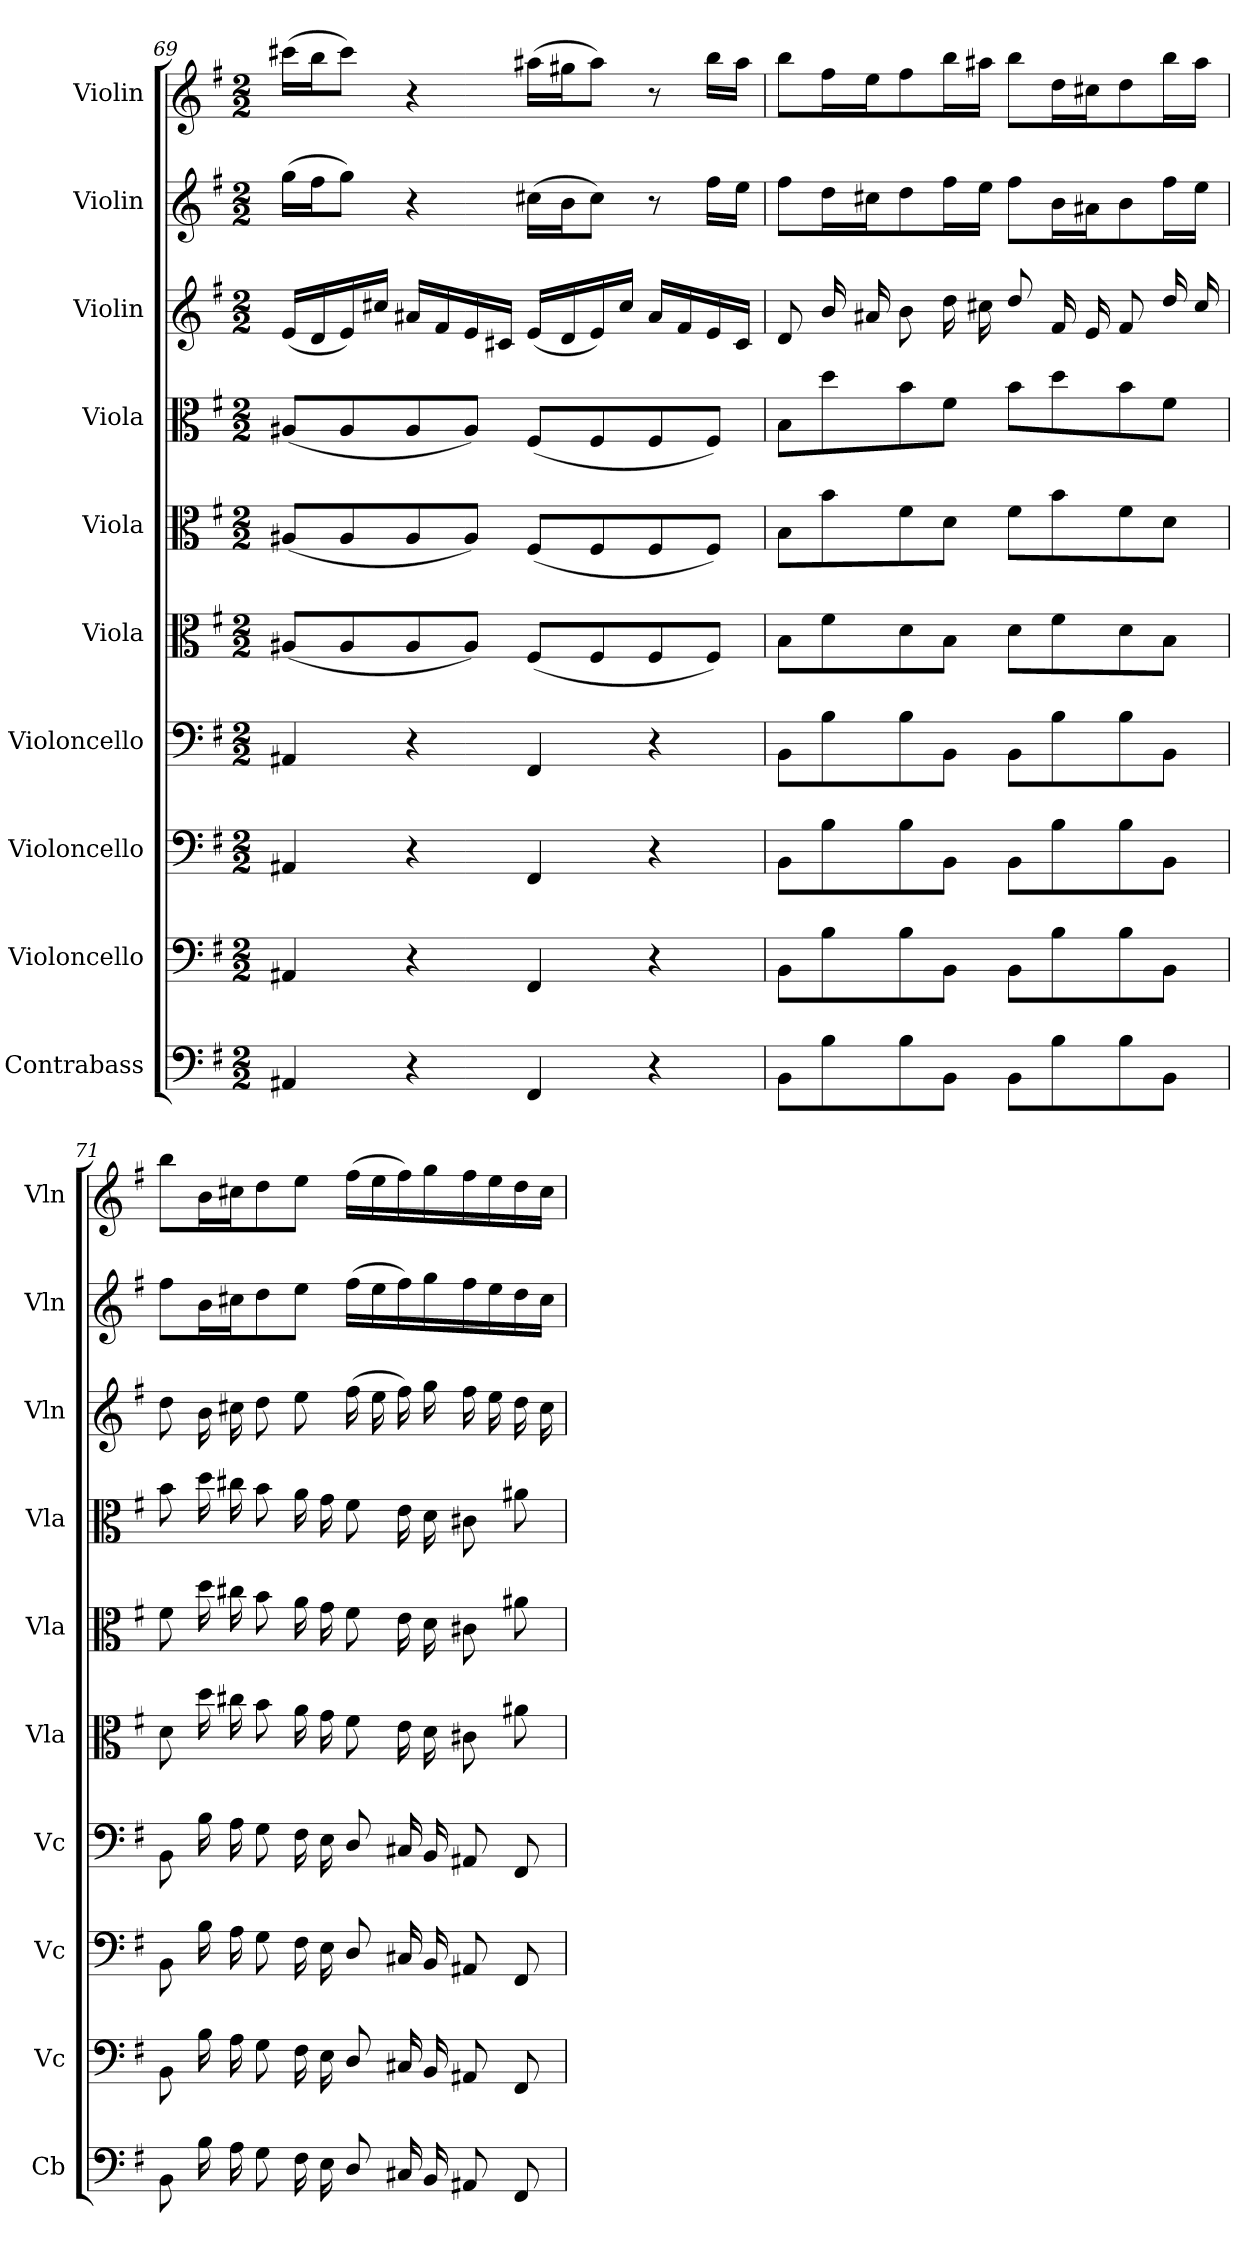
**kern	**kern	**kern	**kern	**kern	**kern	**kern	**kern	**kern	**kern
*part10	*part9	*part8	*part7	*part6	*part5	*part4	*part3	*part2	*part1
*staff10	*staff9	*staff8	*staff7	*staff6	*staff5	*staff4	*staff3	*staff2	*staff1
*I"Contrabass	*I"Violoncello	*I"Violoncello	*I"Violoncello	*I"Viola	*I"Viola	*I"Viola	*I"Violin	*I"Violin	*I"Violin
*I'Cb	*I'Vc	*I'Vc	*I'Vc	*I'Vla	*I'Vla	*I'Vla	*I'Vln	*I'Vln	*I'Vln
*clefF4	*clefF4	*clefF4	*clefF4	*clefC3	*clefC3	*clefC3	*clefG2	*clefG2	*clefG2
*k[f#]	*k[f#]	*k[f#]	*k[f#]	*k[f#]	*k[f#]	*k[f#]	*k[f#]	*k[f#]	*k[f#]
*G:	*G:	*G:	*G:	*G:	*G:	*G:	*G:	*G:	*G:
*M2/2	*M2/2	*M2/2	*M2/2	*M2/2	*M2/2	*M2/2	*M2/2	*M2/2	*M2/2
=69	=69	=69	=69	=69	=69	=69	=69	=69	=69
4AA#X/	4AA#X/	4AA#X/	4AA#X/	(8A#X/L	(8A#X/L	(8A#X/L	(16e/LL	(16gg\LL	(16ccc#X\LL
.	.	.	.	.	.	.	16d/	16ff#\J	16bb\J
.	.	.	.	8A#/	8A#/	8A#/	16e/)	8gg\J)	8ccc#\J)
.	.	.	.	.	.	.	16cc#X/JJ	.	.
4r	4r	4r	4r	8A#/	8A#/	8A#/	16a#X/LL	4r	4r
.	.	.	.	.	.	.	16f#/	.	.
.	.	.	.	8A#/J)	8A#/J)	8A#/J)	16e/	.	.
.	.	.	.	.	.	.	16c#X/JJ	.	.
4FF#/	4FF#/	4FF#/	4FF#/	(8F#/L	(8F#/L	(8F#/L	(16e/LL	(16cc#X\LL	(16aa#X\LL
.	.	.	.	.	.	.	16d/	16b\J	16gg#X\J
.	.	.	.	8F#/	8F#/	8F#/	16e/)	8cc#\J)	8aa#\J)
.	.	.	.	.	.	.	16cc#/JJ	.	.
4r	4r	4r	4r	8F#/	8F#/	8F#/	16a#/LL	8r	8r
.	.	.	.	.	.	.	16f#/	.	.
.	.	.	.	8F#/J)	8F#/J)	8F#/J)	16e/	16ff#\LL	16bb\LL
.	.	.	.	.	.	.	16c#/JJ	16ee\JJ	16aa#\JJ
=70	=70	=70	=70	=70	=70	=70	=70	=70	=70
8BB\L	8BB\L	8BB\L	8BB\L	8B\L	8B\L	8B\L	8d/	8ff#\L	8bb\L
8B\	8B\	8B\	8B\	8f#\	8b\	8dd\	16b/	16dd\L	16ff#\L
.	.	.	.	.	.	.	16a#X/	16cc#X\J	16ee\J
8B\	8B\	8B\	8B\	8d\	8f#\	8b\	8b\	8dd\	8ff#\
8BB\J	8BB\J	8BB\J	8BB\J	8B\J	8d\J	8f#\J	16dd\	16ff#\L	16bb\L
.	.	.	.	.	.	.	16cc#X\	16ee\JJ	16aa#X\JJ
8BB\L	8BB\L	8BB\L	8BB\L	8d\L	8f#\L	8b\L	8dd/	8ff#\L	8bb\L
8B\	8B\	8B\	8B\	8f#\	8b\	8dd\	16f#/	16b\L	16dd\L
.	.	.	.	.	.	.	16e/	16a#X\J	16cc#X\J
8B\	8B\	8B\	8B\	8d\	8f#\	8b\	8f#/	8b\	8dd\
8BB\J	8BB\J	8BB\J	8BB\J	8B\J	8d\J	8f#\J	16dd/	16ff#\L	16bb\L
.	.	.	.	.	.	.	16cc#/	16ee\JJ	16aa#\JJ
=71	=71	=71	=71	=71	=71	=71	=71	=71	=71
8BB\	8BB\	8BB\	8BB\	8d\	8f#\	8b\	8dd\	8ff#\L	8bb\L
16B\	16B\	16B\	16B\	16dd\	16dd\	16dd\	16b\	16b\L	16b\L
16A\	16A\	16A\	16A\	16cc#X\	16cc#X\	16cc#X\	16cc#X\	16cc#X\J	16cc#X\J
8G\	8G\	8G\	8G\	8b\	8b\	8b\	8dd\	8dd\	8dd\
16F#\	16F#\	16F#\	16F#\	16a\	16a\	16a\	8ee\	8ee\J	8ee\J
16E\	16E\	16E\	16E\	16g\	16g\	16g\	.	.	.
8D/	8D/	8D/	8D/	8f#\	8f#\	8f#\	(16ff#\	(16ff#\LL	(16ff#\LL
.	.	.	.	.	.	.	16ee\	16ee\	16ee\
16C#X/	16C#X/	16C#X/	16C#X/	16e\	16e\	16e\	16ff#\)	16ff#\)	16ff#\)
16BB/	16BB/	16BB/	16BB/	16d\	16d\	16d\	16gg\	16gg\	16gg\
8AA#X/	8AA#X/	8AA#X/	8AA#X/	8c#X\	8c#X\	8c#X\	16ff#\	16ff#\	16ff#\
.	.	.	.	.	.	.	16ee\	16ee\	16ee\
8FF#/	8FF#/	8FF#/	8FF#/	8a#X\	8a#X\	8a#X\	16dd\	16dd\	16dd\
.	.	.	.	.	.	.	16cc#\	16cc#\JJ	16cc#\JJ
=	=	=	=	=	=	=	=	=	=
*-	*-	*-	*-	*-	*-	*-	*-	*-	*-
